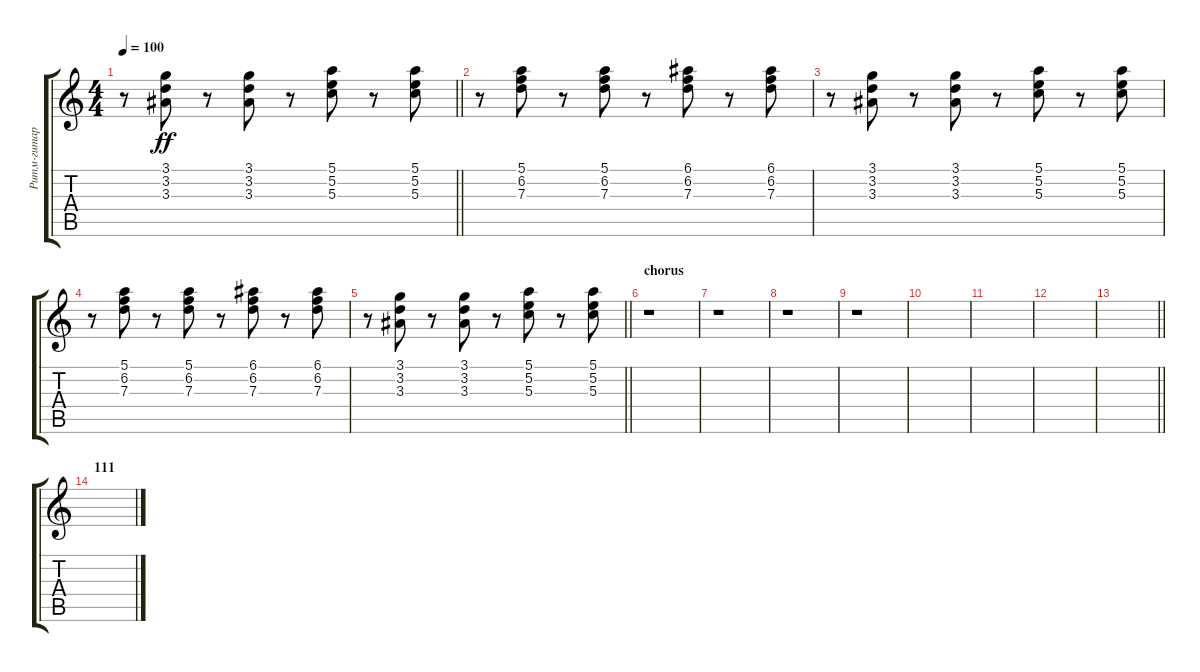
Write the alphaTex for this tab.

\track ("Ритм-гитара (Чистый)" "Ритм-гитар") {instrument acousticguitarsteel}
\staff {score tabs}
\tuning (E4 B3 G3 D3 A2 D2) {hide}
\ts (4 4)
\tempo 100
\clef g2
\barLineRight lightlight
\ks c
r.8{dy ff} (3.1 3.2 3.3).8 r.8 (3.1 3.2 3.3).8 r.8 (5.1 5.2 5.3).8 r.8 (5.1 5.2 5.3).8 |
r.8 (5.1 6.2 7.3).8 r.8 (5.1 6.2 7.3).8 r.8 (6.1 6.2 7.3).8 r.8 (6.1 6.2 7.3).8 |
r.8 (3.1 3.2 3.3).8 r.8 (3.1 3.2 3.3).8 r.8 (5.1 5.2 5.3).8 r.8 (5.1 5.2 5.3).8 |
r.8 (5.1 6.2 7.3).8 r.8 (5.1 6.2 7.3).8 r.8 (6.1 6.2 7.3).8 r.8 (6.1 6.2 7.3).8 |
\barLineRight lightlight
r.8 (3.1 3.2 3.3).8 r.8 (3.1 3.2 3.3).8 r.8 (5.1 5.2 5.3).8 r.8 (5.1 5.2 5.3).8 |
\section ("" "chorus")
r.1 |
r.1 |
r.1 |
r.1 |
|
|
|
\barLineRight lightlight
|
\section ("" "111")
